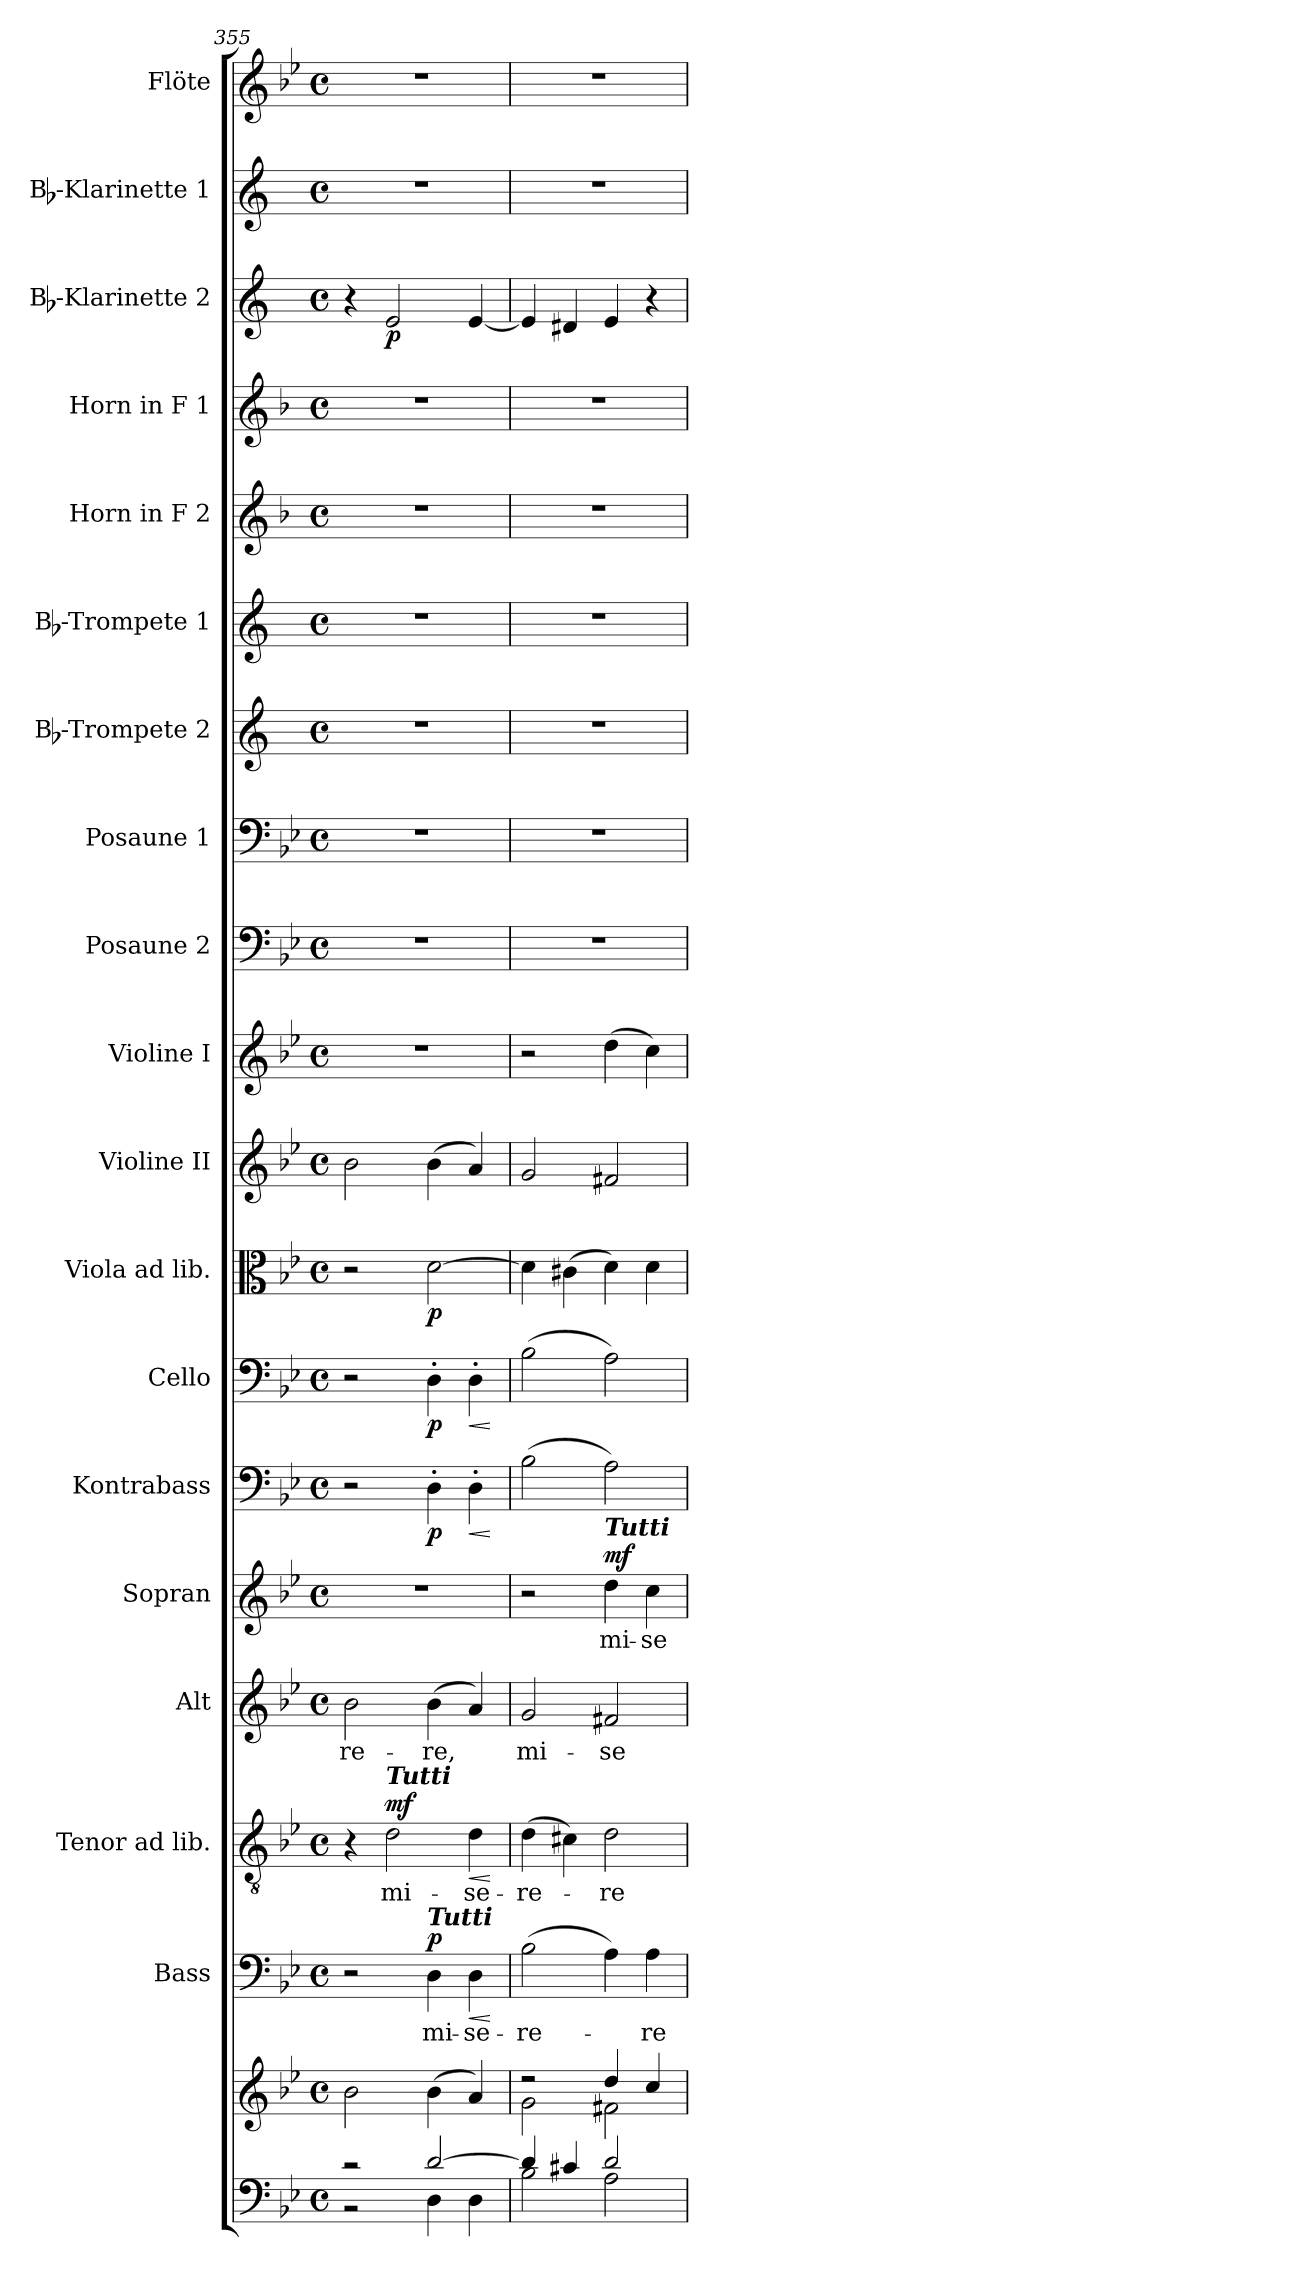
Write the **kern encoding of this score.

**kern	**kern	**kern	**text	**dynam	**kern	**text	**dynam	**kern	**text	**kern	**text	**dynam	**kern	**dynam	**kern	**dynam	**kern	**dynam	**kern	**kern	**kern	**kern	**kern	**kern	**kern	**kern	**kern	**dynam	**kern	**kern
*part19	*part19	*part18	*part18	*part18	*part17	*part17	*part17	*part16	*part16	*part15	*part15	*part15	*part14	*part14	*part13	*part13	*part12	*part12	*part11	*part10	*part9	*part8	*part7	*part6	*part5	*part4	*part3	*part3	*part2	*part1
*staff20	*staff19	*staff18	*staff18	*staff18	*staff17	*staff17	*staff17	*staff16	*staff16	*staff15	*staff15	*staff15	*staff14	*staff14	*staff13	*staff13	*staff12	*staff12	*staff11	*staff10	*staff9	*staff8	*staff7	*staff6	*staff5	*staff4	*staff3	*staff3	*staff2	*staff1
*	*	*I"Bass	*	*	*I"Tenor ad lib.	*	*	*I"Alt	*	*I"Sopran	*	*	*I"Kontrabass	*	*I"Cello	*	*I"Viola ad lib.	*	*I"Violine II	*I"Violine I	*I"Posaune 2	*I"Posaune 1	*I"Bb-Trompete 2	*I"Bb-Trompete 1	*I"Horn in F 2	*I"Horn in F 1	*I"Bb-Klarinette 2	*	*I"Bb-Klarinette 1	*I"Flöte
*	*	*I'B.	*	*	*I'T.	*	*	*I'A.	*	*I'S.	*	*	*I'Kb.	*	*	*	*I'Vla.	*	*I'Vl. II	*I'Vl. I	*I'Pos. 2	*I'Pos. 1	*I'Bb Trp. 2	*I'Bb Trp. 1	*	*	*I'Bb Kl. 2	*	*I'Bb Kl. 1	*I'Fl.
*clefF4	*clefG2	*clefF4	*	*	*clefGv2	*	*	*clefG2	*	*clefG2	*	*	*clefF4	*	*clefF4	*	*clefC3	*	*clefG2	*clefG2	*clefF4	*clefF4	*clefG2	*clefG2	*clefG2	*clefG2	*clefG2	*	*clefG2	*clefG2
*	*	*	*	*	*	*	*	*	*	*	*	*	*ITrd7c12	*	*	*	*	*	*	*	*	*	*ITrd1c2	*ITrd1c2	*ITrd4c7	*ITrd4c7	*ITrd1c2	*	*ITrd1c2	*
*k[b-e-]	*k[b-e-]	*k[b-e-]	*	*	*k[b-e-]	*	*	*k[b-e-]	*	*k[b-e-]	*	*	*k[b-e-]	*	*k[b-e-]	*	*k[b-e-]	*	*k[b-e-]	*k[b-e-]	*k[b-e-]	*k[b-e-]	*k[b-e-]	*k[b-e-]	*k[b-e-]	*k[b-e-]	*k[b-e-]	*	*k[b-e-]	*k[b-e-]
*B-:	*B-:	*B-:	*	*	*B-:	*	*	*B-:	*	*B-:	*	*	*B-:	*	*B-:	*	*B-:	*	*B-:	*B-:	*B-:	*B-:	*B-:	*B-:	*B-:	*B-:	*B-:	*	*B-:	*B-:
*M4/4	*M4/4	*M4/4	*	*	*M4/4	*	*	*M4/4	*	*M4/4	*	*	*M4/4	*	*M4/4	*	*M4/4	*	*M4/4	*M4/4	*M4/4	*M4/4	*M4/4	*M4/4	*M4/4	*M4/4	*M4/4	*	*M4/4	*M4/4
*met(c)	*met(c)	*met(c)	*	*	*met(c)	*	*	*met(c)	*	*met(c)	*	*	*met(c)	*	*met(c)	*	*met(c)	*	*met(c)	*met(c)	*met(c)	*met(c)	*met(c)	*met(c)	*met(c)	*met(c)	*met(c)	*	*met(c)	*met(c)
=355	=355	=355	=355	=355	=355	=355	=355	=355	=355	=355	=355	=355	=355	=355	=355	=355	=355	=355	=355	=355	=355	=355	=355	=355	=355	=355	=355	=355	=355	=355
*^	*	*	*	*	*	*	*	*	*	*	*	*	*	*	*	*	*	*	*	*	*	*	*	*	*	*	*	*	*	*
!	!	!	!	!	!	!	!	!	!	!LO:LY:b	!	!	!	!	!	!	!	!	!	!	!	!	!	!	!	!	!	!	!	!	!
2r	2r	2b-\	2r	.	.	4r	.	.	2b-\	-re-	1r	.	.	2r	.	2r	.	2r	.	2b-\	1r	1r	1r	1r	1r	1r	1r	4r	.	1r	1r
!	!	!	!	!	!	!LO:TX:a:Bi:t=Tutti	!	!	!	!	!	!	!	!	!	!	!	!	!	!	!	!	!	!	!	!	!	!	!	!	!
!	!	!	!	!	!	!	!LO:LY:b	!LO:DY:a	!	!	!	!	!	!	!	!	!	!	!	!	!	!	!	!	!	!	!	!	!LO:DY:b	!	!
.	.	.	.	.	.	2d\	mi-	mf	.	.	.	.	.	.	.	.	.	.	.	.	.	.	.	.	.	.	.	2d/	p	.	.
!	!	!	!LO:TX:a:Bi:t=Tutti	!	!	!	!	!	!	!	!	!	!	!	!	!	!	!	!	!	!	!	!	!	!	!	!	!	!	!	!
!	!	!	!	!LO:LY:b	!LO:DY:a	!	!	!	!	!LO:LY:b	!	!	!	!	!LO:DY:b	!	!LO:DY:b	!	!LO:DY:b	!	!	!	!	!	!	!	!	!	!	!	!
[>2d/	4D\	(>4b-\	4D\	mi-	p	.	.	.	(>4b-\	-re,	.	.	.	4DD'>\	p	4D'>\	p	[2d\	p	(>4b-\	.	.	.	.	.	.	.	.	.	.	.
!	!	!	!	!LO:LY:b	!LO:HP:b	!	!LO:LY:b	!LO:HP:b	!	!	!	!	!	!	!LO:HP:b	!	!LO:HP:b	!	!	!	!	!	!	!	!	!	!	!	!	!	!
.	4D\	4a/)	4D\	-se-	<	4d\	-se-	<	4a/)	.	.	.	.	4DD'>\	<	4D'>\	<	.	.	4a/)	.	.	.	.	.	.	.	[4d/	.	.	.
*v	*v	*	*	*	*	*	*	*	*	*	*	*	*	*	*	*	*	*	*	*	*	*	*	*	*	*	*	*	*	*	*
.	.	.	.	[	.	.	[	.	.	.	.	.	.	[	.	[	.	.	.	.	.	.	.	.	.	.	.	.	.	.
!!LO:PB:g=z
=356	=356	=356	=356	=356	=356	=356	=356	=356	=356	=356	=356	=356	=356	=356	=356	=356	=356	=356	=356	=356	=356	=356	=356	=356	=356	=356	=356	=356	=356	=356
*^	*^	*	*	*	*	*	*	*	*	*	*	*	*	*	*	*	*	*	*	*	*	*	*	*	*	*	*	*	*	*
!	!	!	!	!	!LO:LY:b	!	!	!LO:LY:b	!	!	!LO:LY:b	!	!	!	!	!	!	!	!	!	!	!	!	!	!	!	!	!	!	!	!	!
4d/]	2B-\	2rdd	2g\	(>2B-\	-re-	.	(>4d\	-re-	.	2g/	mi-	2r	.	.	(>2BB-\	.	(>2B-\	.	4d\]	.	2g/	2r	1r	1r	1r	1r	1r	1r	4d/]	.	1r	1r
4c#X/	.	.	.	.	.	.	4c#X\)	.	.	.	.	.	.	.	.	.	.	.	(>4c#X\	.	.	.	.	.	.	.	.	.	4c#X/	.	.	.
!	!	!	!	!	!	!	!	!	!	!	!	!LO:TX:a:Bi:t=Tutti	!	!	!	!	!	!	!	!	!	!	!	!	!	!	!	!	!	!	!	!
!	!	!	!	!	!	!	!	!LO:LY:b	!	!	!LO:LY:b	!	!LO:LY:b	!LO:DY:a	!	!	!	!	!	!	!	!	!	!	!	!	!	!	!	!	!	!
2d/	2A\	4dd/	2f#X\	4A\)	.	.	2d\	-re	.	2f#X/	-se-	4dd\	mi-	mf	2AA\)	.	2A\)	.	4d\)	.	2f#X/	(>4dd\	.	.	.	.	.	.	4d/	.	.	.
!	!	!	!	!	!LO:LY:b	!	!	!	!	!	!	!	!LO:LY:b	!	!	!	!	!	!	!	!	!	!	!	!	!	!	!	!	!	!	!
.	.	4cc/	.	4A\	-re	.	.	.	.	.	.	4cc\	-se-	.	.	.	.	.	4d\	.	.	4cc\)	.	.	.	.	.	.	4r	.	.	.
*v	*v	*	*	*	*	*	*	*	*	*	*	*	*	*	*	*	*	*	*	*	*	*	*	*	*	*	*	*	*	*	*	*
*	*v	*v	*	*	*	*	*	*	*	*	*	*	*	*	*	*	*	*	*	*	*	*	*	*	*	*	*	*	*	*	*
=	=	=	=	=	=	=	=	=	=	=	=	=	=	=	=	=	=	=	=	=	=	=	=	=	=	=	=	=	=	=
*-	*-	*-	*-	*-	*-	*-	*-	*-	*-	*-	*-	*-	*-	*-	*-	*-	*-	*-	*-	*-	*-	*-	*-	*-	*-	*-	*-	*-	*-	*-
